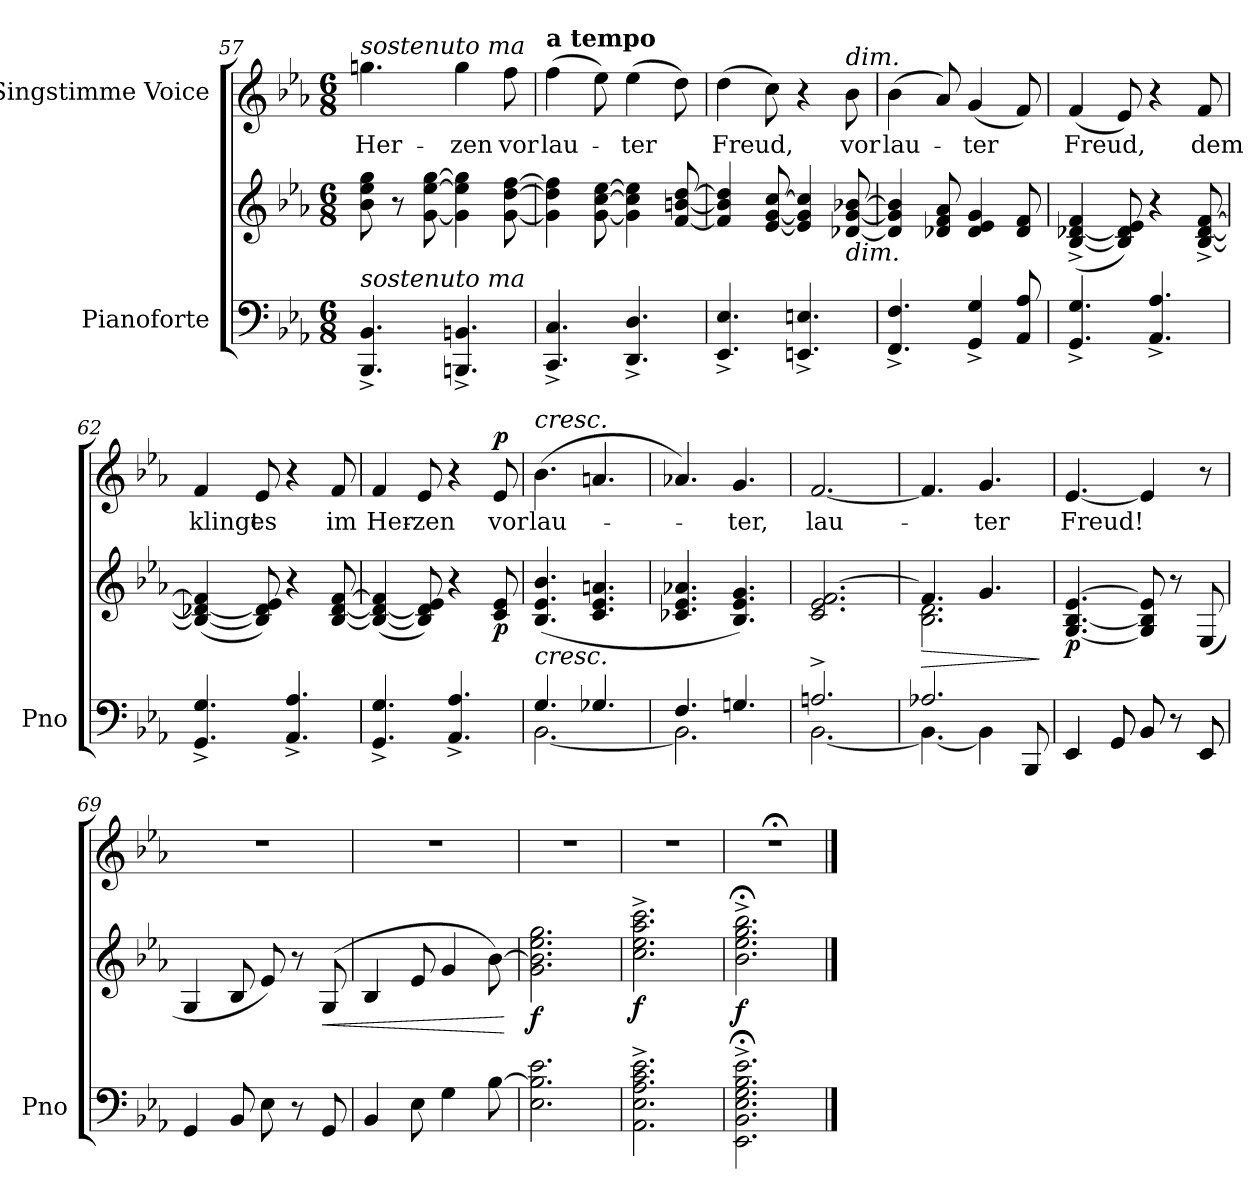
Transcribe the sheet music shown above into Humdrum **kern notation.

**kern	**kern	**dynam	**kern	**text	**dynam
*part2	*part2	*part2	*part1	*part1	*part1
*staff3	*staff2	*staff2/3	*staff1	*staff1	*staff1
*I"Pianoforte	*	*	*I"Singstimme Voice	*	*
*I'Pno	*	*	*	*	*
*clefF4	*clefG2	*	*clefG2	*	*
*k[b-e-a-]	*k[b-e-a-]	*	*k[b-e-a-]	*	*
*M6/8	*M6/8	*	*M6/8	*	*
=57	=57	=57	=57	=57	=57
!	!	!	!LO:TX:i:t=sostenuto ma	!	!
!LO:TX:i:t=sostenuto ma	!	!	!	!	!
4.BBB-/^ 4.BB-/^	8b-\ 8ee-\ 8gg\	.	4.ggn\	Her-	.
.	8r	.	.	.	.
.	[8g\ [8ee-\ [8gg\	.	.	.	.
4.BBBn/^ 4.BBn/^	4g\] 4ee-\] 4gg\]	.	4gg\	-zen	.
.	[8g\ [8dd\ [8ff\	.	8ff\	vor	.
=58	=58	=58	=58	=58	=58
!	!	!	!LO:TX:a:B:t=a tempo	!	!
4.CC/^ 4.C/^	4g\] 4dd\] 4ff\]	.	(4ff\	lau-	.
.	[8g\ [8cc\ [8ee-\	.	8ee-\)	.	.
4.DD/^ 4.D/^	4g\] 4cc\] 4ee-\]	.	(4ee-\	-ter	.
.	[8f/ [8bn/ [8dd/	.	8dd\)	.	.
=59	=59	=59	=59	=59	=59
4.EE-/^ 4.E-/^	4f/] 4b/] 4dd/]	.	(4dd\	Freud,	.
.	[8e-/ [8g/ [8cc/	.	8cc\)	.	.
4.EEn/^ 4.En/^	4e-/] 4g/] 4cc/]	.	4r	.	.
!	!	!	!LO:TX:a:i:t=dim.	!	!
!	!LO:TX:b:i:t=dim.	!	!	!	!
.	[8d-X/ [8g/ [8b-X/	.	8b-\	vor	.
=60	=60	=60	=60	=60	=60
4.FF/^ 4.F/^	4d-/] 4g/] 4b-/]	.	(4b-\	lau-	.
.	8d-X/ 8f/ 8a-/	.	8a-/)	.	.
4GG/^ 4G/^	4d-/ 4e-/ 4g/	.	(4g/	-ter	.
8AA-/ 8A-/	8d-/ 8f/	.	8f/)	.	.
=61	=61	=61	=61	=61	=61
4.GG/^ 4.G/^	([4B-/^ [4d-X/^ 4f/^	.	(4f/	Freud,	.
.	8B-/] 8d-/] 8e-/)	.	8e-/)	.	.
4.AA-/^ 4.A-/^	4r	.	4r	.	.
.	[8B-/^ [8d-/^ [8f/^	.	8f/	dem	.
=62	=62	=62	=62	=62	=62
4.GG/^ 4.G/^	(4B-/_ 4d-X/_ 4f/]	.	4f/	klingt	.
.	8B-/] 8d-/] 8e-/)	.	8e-/	es	.
4.AA-/^ 4.A-/^	4r	.	4r	.	.
.	[8B-/ [8d-/ [8f/	.	8f/	im	.
=63	=63	=63	=63	=63	=63
4.GG/^ 4.G/^	(4B-/_ 4d-/_ 4f/]	.	4f/	Her-	.
.	8B-/] 8d-/] 8e-/)	.	8e-/	-zen	.
4.AA-/^ 4.A-/^	4r	.	4r	.	.
!	!	!LO:DY:b	!	!	!LO:DY:a
.	8c/ 8e-/	p	8e-/	vor	p
=64	=64	=64	=64	=64	=64
*^	*	*	*	*	*
!	!	!	!	!LO:TX:a:i:t=cresc.	!	!
!	!	!LO:TX:b:i:t=cresc.	!	!	!	!
4.G/	[2.BB-\	(4.B-/ 4.e-/ 4.b-/	.	(4.b-\	lau-	.
4.G-X/	.	4.c/ 4.e-/ 4.an/	.	4.an/	.	.
=65	=65	=65	=65	=65	=65	=65
4.F/	2.BB-\]	4.c-X/ 4.e-/ 4.a-X/	.	4.a-X/)	.	.
4.Gn/	.	4.B-/ 4.e-/ 4.g/)	.	4.g/	-ter,	.
=66	=66	=66	=66	=66	=66	=66
2.An^/	[2.BB-\	2.c/ 2.e-/ [2.f/	.	[2.f/	lau-	.
=67	=67	=67	=67	=67	=67	=67
!	!	!	!LO:HP:b	!	!	!
*	*	*^	*	*	*	*
2.A-X/	4.BB-\_	4.f/]	2.B-\ 2.d\	>	4.f/]	.	.
.	4BB-\]	4.g/	.	.	4.g/	-ter	.
.	8BBB-/	.	.	.	.	.	.
*v	*v	*	*	*	*	*	*
*	*v	*v	*	*	*	*
.	.	]	.	.	.
=68	=68	=68	=68	=68	=68
*^	*	*	*	*	*
!	!	!	!LO:DY:b	!	!	!
4EE-/	4EE-/	[4.G/ [4.B-/ [4.e-/	p	[4.e-/	Freud!	.
8GG/	8GG/	.	.	.	.	.
8BB-/	8BB-/	8G/] 8B-/] 8e-/]	.	4e-/]	.	.
8r	8ryy	8r	.	.	.	.
8EE-/	8EE-/	(8E-/	.	8r	.	.
*v	*v	*	*	*	*	*
=69	=69	=69	=69	=69	=69
4GG/	4G/	.	2.r	.	.
8BB-/	8B-/	.	.	.	.
8E-\	8e-/)	.	.	.	.
8r	8r	.	.	.	.
!	!	!LO:HP:b	!	!	!
8GG/	(>8G/	<	.	.	.
=70	=70	=70	=70	=70	=70
4BB-/	4B-/	.	2.r	.	.
8E-\	8e-/	.	.	.	.
4G\	4g/	.	.	.	.
[8B-\	[8b-\)	.	.	.	.
.	.	[	.	.	.
=71	=71	=71	=71	=71	=71
!	!	!LO:DY:b	!	!	!
2.E-\ 2.B-\] 2.e-\	2.g\ 2.b-\] 2.ee-\ 2.gg\	f	2.r	.	.
=72	=72	=72	=72	=72	=72
!	!	!LO:DY:b	!	!	!
2.AA-\^ 2.E-\^ 2.A-\^ 2.c\^ 2.e-\^	2.cc\^ 2.ee-\^ 2.aa-\^ 2.ccc\^	f	2.r	.	.
=73	=73	=73	=73	=73	=73
!	!	!LO:DY:b	!	!	!
2.EE-\;<^ 2.BB-\;<^ 2.E-\;<^ 2.G\;<^ 2.B-\;<^ 2.e-\;<^	2.b-\;<^ 2.ee-\;<^ 2.gg\;<^ 2.bb-\;<^	f	2.r;<	.	.
==	==	==	==	==	==
*-	*-	*-	*-	*-	*-
